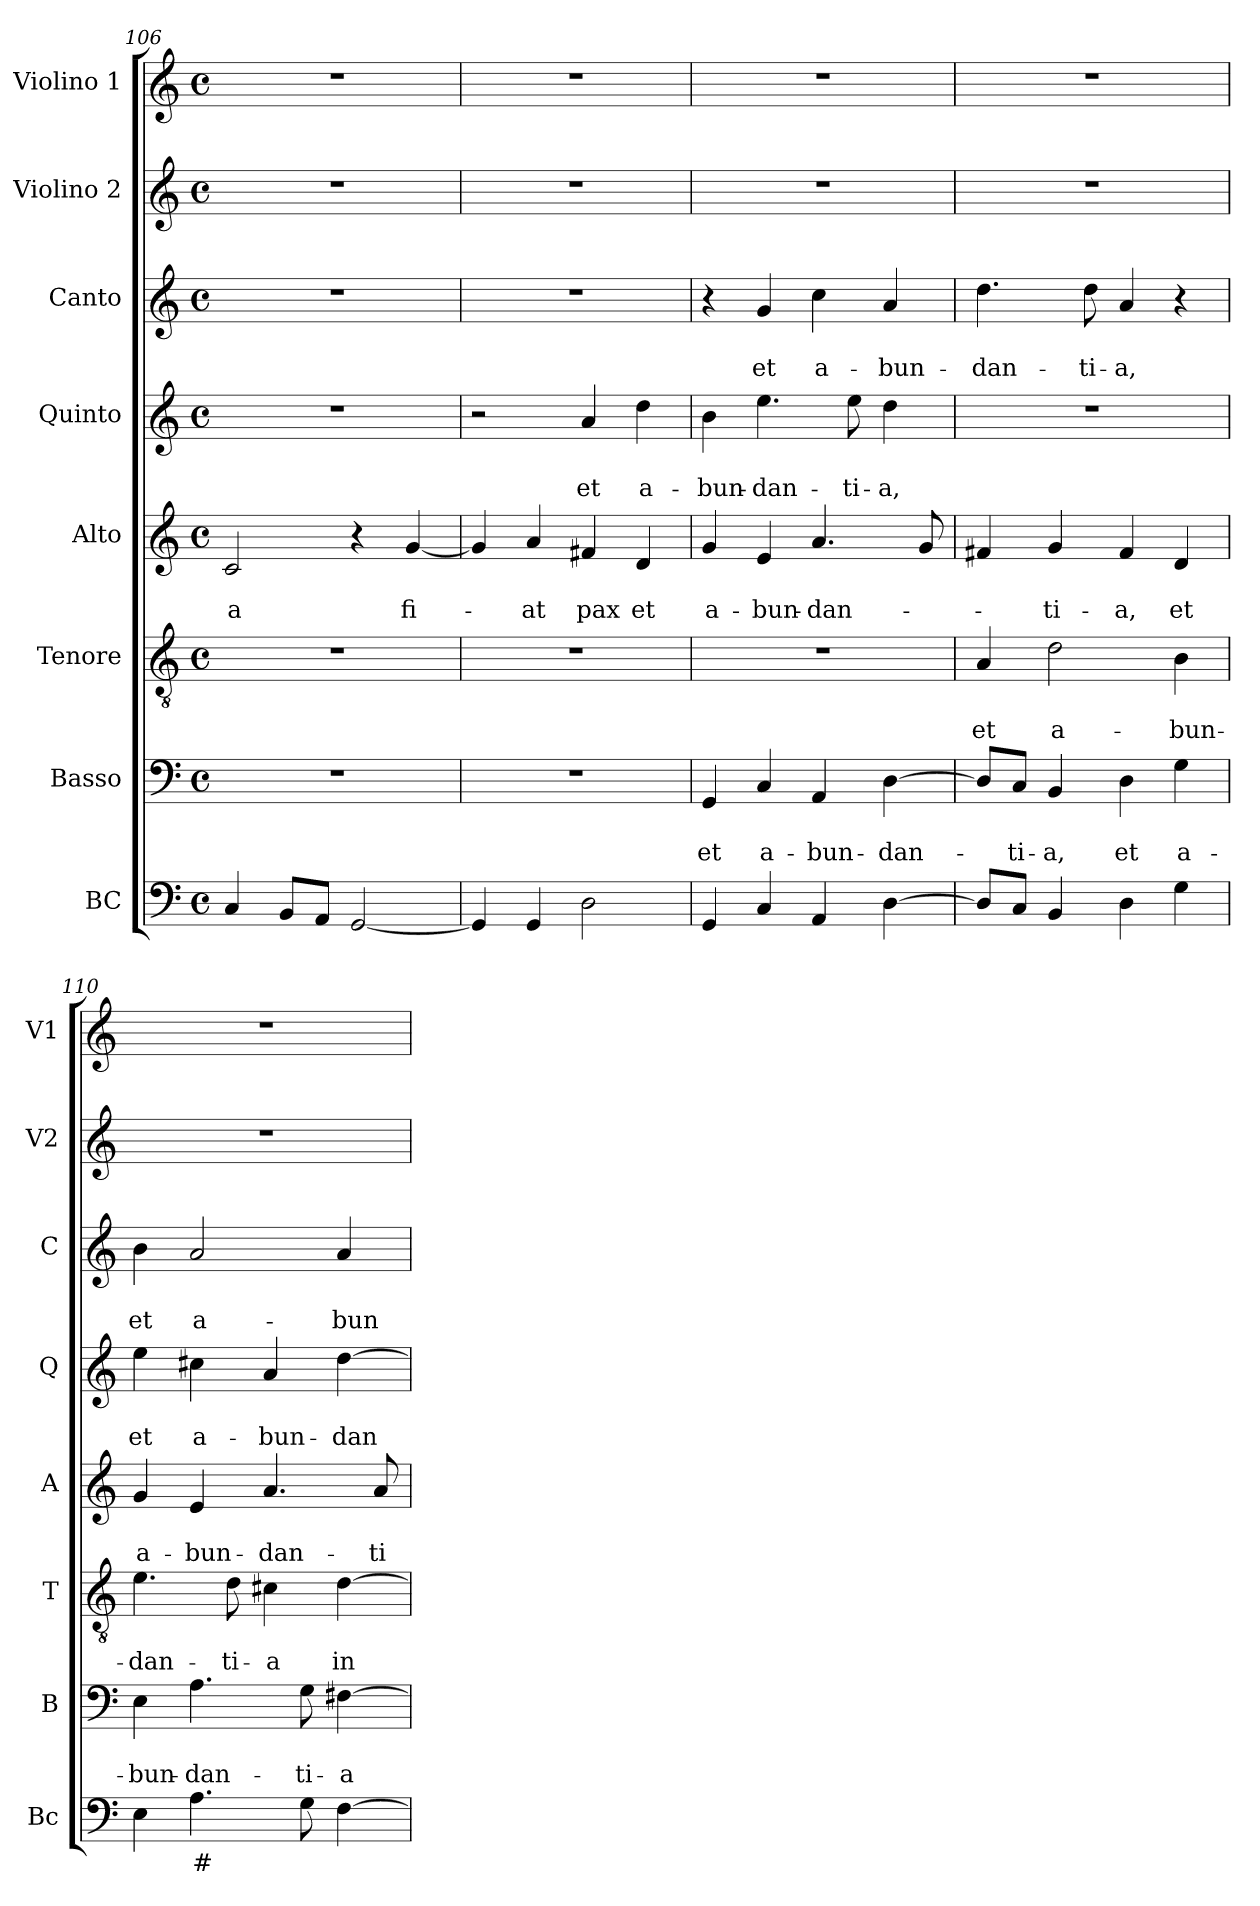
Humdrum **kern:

**kern	**text	**kern	**text	**text	**kern	**text	**text	**kern	**text	**text	**kern	**text	**text	**kern	**text	**text	**kern	**kern
*part8	*part8	*part7	*part7	*part7	*part6	*part6	*part6	*part5	*part5	*part5	*part4	*part4	*part4	*part3	*part3	*part3	*part2	*part1
*staff8	*staff8	*staff7	*staff7	*staff7	*staff6	*staff6	*staff6	*staff5	*staff5	*staff5	*staff4	*staff4	*staff4	*staff3	*staff3	*staff3	*staff2	*staff1
*I"BC	*	*I"Basso	*	*	*I"Tenore	*	*	*I"Alto	*	*	*I"Quinto	*	*	*I"Canto	*	*	*I"Violino 2	*I"Violino 1
*I'Bc	*	*I'B	*	*	*I'T	*	*	*I'A	*	*	*I'Q	*	*	*I'C	*	*	*I'V2	*I'V1
*clefF4	*	*clefF4	*	*	*clefGv2	*	*	*clefG2	*	*	*clefG2	*	*	*clefG2	*	*	*clefG2	*clefG2
*k[]	*	*k[]	*	*	*k[]	*	*	*k[]	*	*	*k[]	*	*	*k[]	*	*	*k[]	*k[]
*C:	*	*C:	*	*	*C:	*	*	*C:	*	*	*C:	*	*	*C:	*	*	*C:	*C:
*M4/4	*	*M4/4	*	*	*M4/4	*	*	*M4/4	*	*	*M4/4	*	*	*M4/4	*	*	*M4/4	*M4/4
*met(c)	*	*met(c)	*	*	*met(c)	*	*	*met(c)	*	*	*met(c)	*	*	*met(c)	*	*	*met(c)	*met(c)
=106	=106	=106	=106	=106	=106	=106	=106	=106	=106	=106	=106	=106	=106	=106	=106	=106	=106	=106
!	!	!	!	!	!	!	!	!	!	!LO:LY:b	!	!	!	!	!	!	!	!
4C/	.	1r	.	.	1r	.	.	2c/	.	-a	1r	.	.	1r	.	.	1r	1r
8BB/L	.	.	.	.	.	.	.	.	.	.	.	.	.	.	.	.	.	.
8AA/J	.	.	.	.	.	.	.	.	.	.	.	.	.	.	.	.	.	.
[2GG/	.	.	.	.	.	.	.	4r	.	.	.	.	.	.	.	.	.	.
!	!	!	!	!	!	!	!	!	!	!LO:LY:b	!	!	!	!	!	!	!	!
.	.	.	.	.	.	.	.	[4g/	.	fi-	.	.	.	.	.	.	.	.
!!LO:PB:g=z
=107	=107	=107	=107	=107	=107	=107	=107	=107	=107	=107	=107	=107	=107	=107	=107	=107	=107	=107
4GG/]	.	1r	.	.	1r	.	.	4g/]	.	.	2r	.	.	1r	.	.	1r	1r
!	!	!	!	!	!	!	!	!	!	!LO:LY:b	!	!	!	!	!	!	!	!
4GG/	.	.	.	.	.	.	.	4a/	.	-at	.	.	.	.	.	.	.	.
!	!	!	!	!	!	!	!	!	!	!LO:LY:b	!	!	!LO:LY:b	!	!	!	!	!
2D\	.	.	.	.	.	.	.	4f#X/	.	pax	4a/	.	et	.	.	.	.	.
!	!	!	!	!	!	!	!	!	!	!LO:LY:b	!	!	!LO:LY:b	!	!	!	!	!
.	.	.	.	.	.	.	.	4d/	.	et	4dd\	.	a-	.	.	.	.	.
=108	=108	=108	=108	=108	=108	=108	=108	=108	=108	=108	=108	=108	=108	=108	=108	=108	=108	=108
!	!	!	!	!LO:LY:b	!	!	!	!	!	!LO:LY:b	!	!	!LO:LY:b	!	!	!	!	!
4GG/	.	4GG/	.	et	1r	.	.	4g/	.	a-	4b\	.	-bun-	4r	.	.	1r	1r
!	!	!	!	!LO:LY:b	!	!	!	!	!	!LO:LY:b	!	!	!LO:LY:b	!	!	!LO:LY:b	!	!
4C/	.	4C/	.	a-	.	.	.	4e/	.	-bun-	4.ee\	.	-dan-	4g/	.	et	.	.
!	!	!	!	!LO:LY:b	!	!	!	!	!	!LO:LY:b	!	!	!	!	!	!LO:LY:b	!	!
4AA/	.	4AA/	.	-bun-	.	.	.	4.a/	.	-dan-	.	.	.	4cc\	.	a-	.	.
!	!	!	!	!	!	!	!	!	!	!	!	!	!LO:LY:b	!	!	!	!	!
.	.	.	.	.	.	.	.	.	.	.	8ee\	.	-ti-	.	.	.	.	.
!	!	!	!	!LO:LY:b	!	!	!	!	!	!	!	!	!LO:LY:b	!	!	!LO:LY:b	!	!
[4D\	.	[4D\	.	-dan-	.	.	.	.	.	.	4dd\	.	-a,	4a/	.	-bun-	.	.
.	.	.	.	.	.	.	.	8g/	.	.	.	.	.	.	.	.	.	.
=109	=109	=109	=109	=109	=109	=109	=109	=109	=109	=109	=109	=109	=109	=109	=109	=109	=109	=109
!	!	!	!	!	!	!	!LO:LY:b	!	!	!	!	!	!	!	!	!LO:LY:b	!	!
8D/L]	.	8D/L]	.	.	4A/	.	et	4f#X/	.	.	1r	.	.	4.dd\	.	-dan-	1r	1r
!	!	!	!	!LO:LY:b	!	!	!	!	!	!	!	!	!	!	!	!	!	!
8C/J	.	8C/J	.	-ti-	.	.	.	.	.	.	.	.	.	.	.	.	.	.
!	!	!	!	!LO:LY:b	!	!	!LO:LY:b	!	!	!LO:LY:b	!	!	!	!	!	!	!	!
4BB/	.	4BB/	.	-a,	2d\	.	a-	4g/	.	-ti-	.	.	.	.	.	.	.	.
!	!	!	!	!	!	!	!	!	!	!	!	!	!	!	!	!LO:LY:b	!	!
.	.	.	.	.	.	.	.	.	.	.	.	.	.	8dd\	.	-ti-	.	.
!	!	!	!	!LO:LY:b	!	!	!	!	!	!LO:LY:b	!	!	!	!	!	!LO:LY:b	!	!
4D\	.	4D\	.	et	.	.	.	4f#/	.	-a,	.	.	.	4a/	.	-a,	.	.
!	!	!	!	!LO:LY:b	!	!	!LO:LY:b	!	!	!LO:LY:b	!	!	!	!	!	!	!	!
4G\	.	4G\	.	a-	4B\	.	-bun-	4d/	.	et	.	.	.	4r	.	.	.	.
=110	=110	=110	=110	=110	=110	=110	=110	=110	=110	=110	=110	=110	=110	=110	=110	=110	=110	=110
!	!	!	!	!LO:LY:b	!	!	!LO:LY:b	!	!	!LO:LY:b	!	!	!LO:LY:b	!	!	!LO:LY:b	!	!
4E\	.	4E\	.	-bun-	4.e\	.	-dan-	4g/	.	a-	4ee\	.	et	4b\	.	et	1r	1r
!	!LO:LY:b	!	!	!LO:LY:b	!	!	!	!	!	!LO:LY:b	!	!	!LO:LY:b	!	!	!LO:LY:b	!	!
4.A\	#	4.A\	.	-dan-	.	.	.	4e/	.	-bun-	4cc#X\	.	a-	2a/	.	a-	.	.
!	!	!	!	!	!	!	!LO:LY:b	!	!	!	!	!	!	!	!	!	!	!
.	.	.	.	.	8d\	.	-ti-	.	.	.	.	.	.	.	.	.	.	.
!	!	!	!	!	!	!	!LO:LY:b	!	!	!LO:LY:b	!	!	!LO:LY:b	!	!	!	!	!
.	.	.	.	.	4c#X\	.	-a	4.a/	.	-dan-	4a/	.	-bun-	.	.	.	.	.
!	!	!	!	!LO:LY:b	!	!	!	!	!	!	!	!	!	!	!	!	!	!
8G\	.	8G\	.	-ti-	.	.	.	.	.	.	.	.	.	.	.	.	.	.
!	!	!	!	!LO:LY:b	!	!	!LO:LY:b	!	!	!	!	!	!LO:LY:b	!	!	!LO:LY:b	!	!
[4F\	.	[4F#X\	.	-a	[4d\	.	in	.	.	.	[4dd\	.	-dan-	4a/	.	-bun-	.	.
!	!	!	!	!	!	!	!	!	!	!LO:LY:b	!	!	!	!	!	!	!	!
.	.	.	.	.	.	.	.	8a/	.	-ti-	.	.	.	.	.	.	.	.
=	=	=	=	=	=	=	=	=	=	=	=	=	=	=	=	=	=	=
*-	*-	*-	*-	*-	*-	*-	*-	*-	*-	*-	*-	*-	*-	*-	*-	*-	*-	*-
